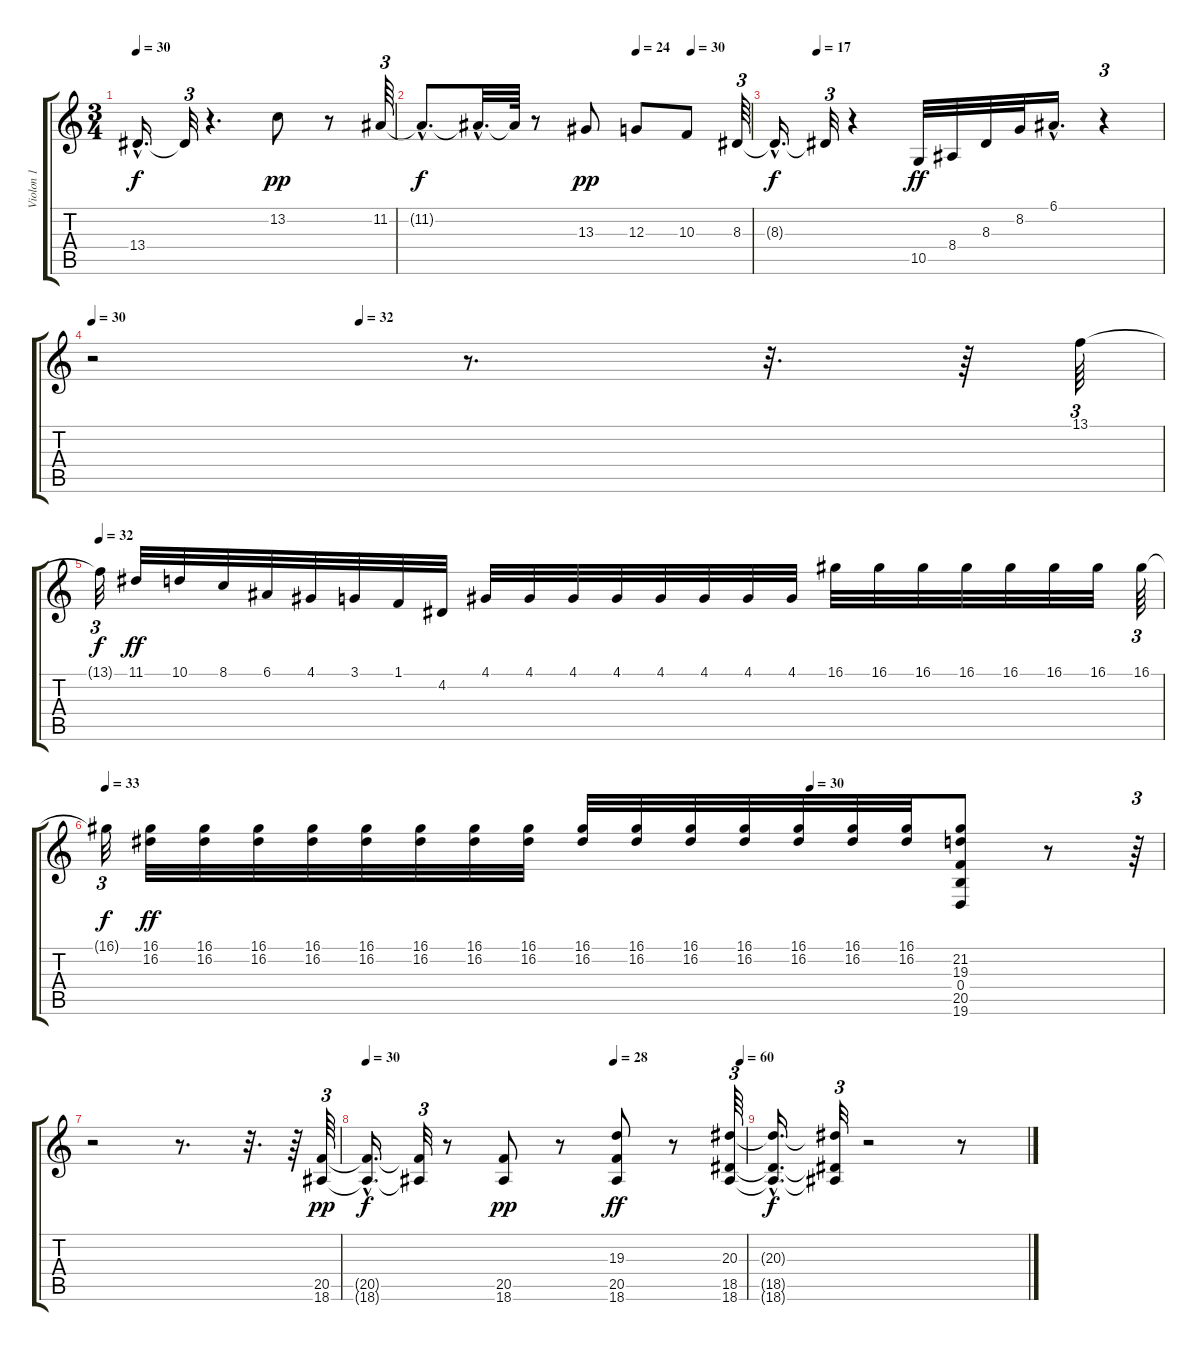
\track ("Violon 1" "Violon 1") {instrument violin}
\staff {score tabs}
\tuning (E4 B3 G3 D3 A2 E2) {hide}
\ts (3 4)
\tempo 30
\clef g2
\ks c
13.4{hac t}.16{d dy f} 13.4{t}.32{tu (3 2)} r.4{d} 13.2.8{dy pp} r.8 11.2.64{tu (3 2)} |
\tempo (24 0.6527777777777778)
\tempo (30 0.8194444444444444)
11.2{hac t}.8{d dy f} 11.2{hac t}.32{d} 11.2{t}.64 r.8 13.3.8{dy pp} 12.3.8 10.3.8 8.3.64{tu (3 2)} |
\tempo (17 0.1111111111111111)
8.3{hac t}.16{d dy f} 8.3{t}.32{tu (3 2)} r.4 10.5.32{dy ff instrument stringensemble1} 8.4.32 8.3.32 8.2.32 6.1{hac}.16{d} r.4{tu (3 2)} |
\tempo 30
\tempo (32 0.25)
r.2 r.8{d} r.32{d} r.64 13.1.64{tu (3 2)} |
\tempo 32
13.1{t}.32{tu (3 2) dy f} 11.1.32{dy ff} 10.1.32 8.1.32 6.1.32 4.1.32 3.1.32 1.1.32 4.2.32 4.1.32 4.1.32 4.1.32 4.1.32 4.1.32 4.1.32 4.1.32 4.1.32 16.1.32 16.1.32 16.1.32 16.1.32 16.1.32 16.1.32 16.1.32 16.1.64{tu (3 2)} |
\tempo 33
\tempo (30 0.6666666666666666)
16.1{t}.32{tu (3 2) dy f} (16.1 16.2).32{dy ff} (16.1 16.2).32 (16.1 16.2).32 (16.1 16.2).32 (16.1 16.2).32 (16.1 16.2).32 (16.1 16.2).32 (16.1 16.2).32 (16.1 16.2).32 (16.1 16.2).32 (16.1 16.2).32 (16.1 16.2).32 (16.1 16.2).32 (16.1 16.2).32 (16.1 16.2).32 (21.2 19.3 0.4 20.5 19.6).8 r.8 r.64{tu (3 2)} |
r.2 r.8{d} r.32{d} r.64 (20.5 18.6).64{tu (3 2) dy pp instrument pizzicatostrings} |
\tempo 30
\tempo (28 0.6527777777777778)
\tempo (60 0.9861111111111112)
(20.5{hac t} 18.6{hac t}).16{d dy f} (20.5{t} 18.6{t}).32{tu (3 2)} r.8 (20.5 18.6).8{dy pp} r.8 (19.3 20.5 18.6).8{dy ff instrument stringensemble1} r.8 (20.3 18.5 18.6).64{tu (3 2)} |
(20.3{hac t} 18.5{hac t} 18.6{hac t}).16{d dy f} (20.3{t} 18.5{t} 18.6{t}).32{tu (3 2)} r.2 r.8
